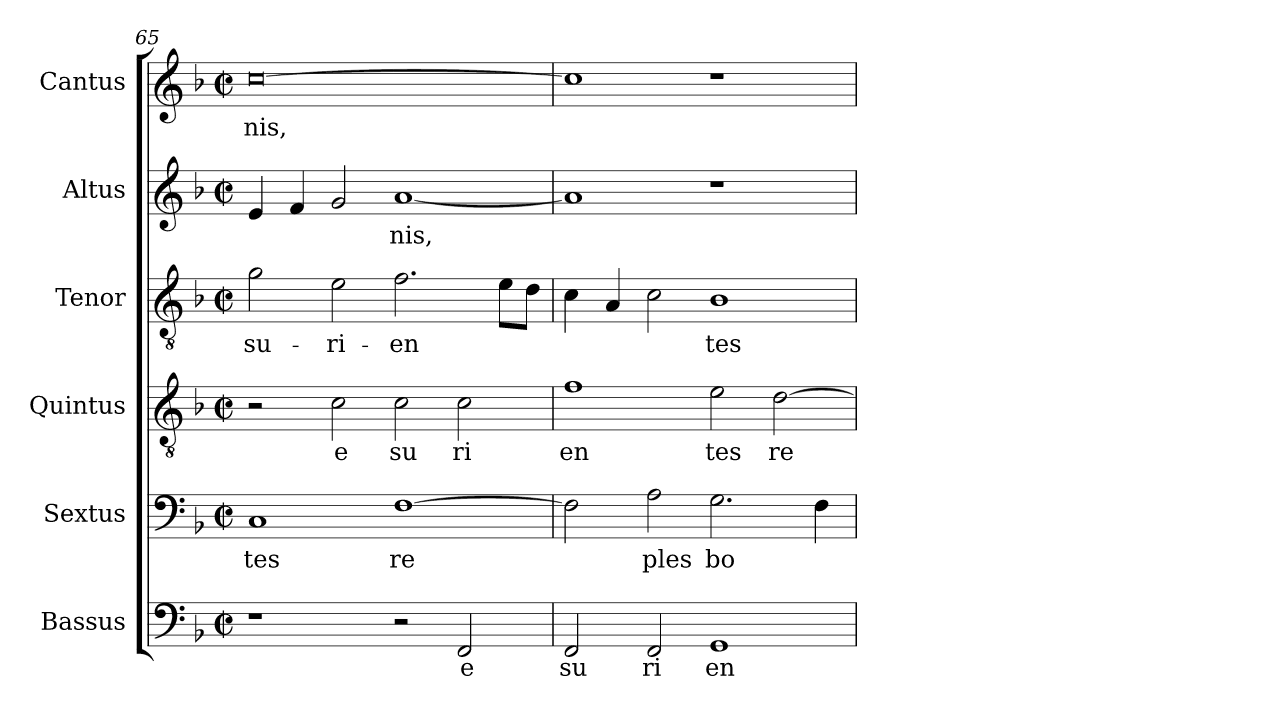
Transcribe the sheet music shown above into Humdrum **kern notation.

**kern	**text	**kern	**text	**kern	**text	**kern	**text	**kern	**text	**kern	**text
*part6	*part6	*part5	*part5	*part4	*part4	*part3	*part3	*part2	*part2	*part1	*part1
*staff6	*staff6	*staff5	*staff5	*staff4	*staff4	*staff3	*staff3	*staff2	*staff2	*staff1	*staff1
*I"Bassus	*	*I"Sextus	*	*I"Quintus	*	*I"Tenor	*	*I"Altus	*	*I"Cantus	*
*clefF4	*	*clefF4	*	*clefGv2	*	*clefGv2	*	*clefG2	*	*clefG2	*
*k[b-]	*	*k[b-]	*	*k[b-]	*	*k[b-]	*	*k[b-]	*	*k[b-]	*
*F:	*	*F:	*	*F:	*	*F:	*	*F:	*	*F:	*
*M2/2	*	*M2/2	*	*M2/2	*	*M2/2	*	*M2/2	*	*M2/2	*
*met(c|)	*	*met(c|)	*	*met(c|)	*	*met(c|)	*	*met(c|)	*	*met(c|)	*
=65	=65	=65	=65	=65	=65	=65	=65	=65	=65	=65	=65
!	!	!	!LO:LY:b:cj	!	!	!	!LO:LY:b:cj	!	!LO:LY:b:cj	!	!LO:LY:b:cj
1r	.	1C	-tes	2r	.	2g\	-su-	4e/	.	[>0cc	-nis,
!	!	!	!	!	!	!	!	!	!LO:LY:b:cj	!	!
.	.	.	.	.	.	.	.	4f/	.	.	.
!	!	!	!	!	!LO:LY:b:cj	!	!LO:LY:b:cj	!	!LO:LY:b:cj	!	!
.	.	.	.	2c\	e	2e\	-ri-	2g/	.	.	.
!	!	!	!LO:LY:b:cj	!	!LO:LY:b:cj	!	!LO:LY:b:cj	!	!LO:LY:b:cj	!	!
2r	.	[>1F	re-	2c\	su	2.f\	-en-	[<1a	nis,	.	.
!	!LO:LY:b:cj	!	!	!	!LO:LY:b:cj	!	!	!	!	!	!
2FF/	e	.	.	2c\	ri	.	.	.	.	.	.
!	!	!	!	!	!	!	!LO:LY:b:cj	!	!	!	!
.	.	.	.	.	.	8e\L	--	.	.	.	.
!	!	!	!	!	!	!	!LO:LY:b:cj	!	!	!	!
.	.	.	.	.	.	8d\J	--	.	.	.	.
=66	=66	=66	=66	=66	=66	=66	=66	=66	=66	=66	=66
!	!LO:LY:b:cj	!	!LO:LY:b:cj	!	!LO:LY:b:cj	!	!LO:LY:b:cj	!	!LO:LY:b:cj	!	!LO:LY:b:cj
2FF/	su	2F\]	--	1f	en	4c\	--	1a]	.	1cc]	.
!	!	!	!	!	!	!	!LO:LY:b:cj	!	!	!	!
.	.	.	.	.	.	4A/	--	.	.	.	.
!	!LO:LY:b:cj	!	!LO:LY:b:cj	!	!	!	!LO:LY:b:cj	!	!	!	!
2FF/	ri	2A\	-ples	.	.	2c\	--	.	.	.	.
!	!LO:LY:b:cj	!	!LO:LY:b:cj	!	!LO:LY:b:cj	!	!LO:LY:b:cj	!	!	!	!
1GG	en	2.G\	bo-	2e\	tes	1B-	-tes	1r	.	1r	.
!	!	!	!	!	!LO:LY:b:cj	!	!	!	!	!	!
.	.	.	.	[>2d\	re	.	.	.	.	.	.
!	!	!	!LO:LY:b:cj	!	!	!	!	!	!	!	!
.	.	4F\	--	.	.	.	.	.	.	.	.
=	=	=	=	=	=	=	=	=	=	=	=
*-	*-	*-	*-	*-	*-	*-	*-	*-	*-	*-	*-
